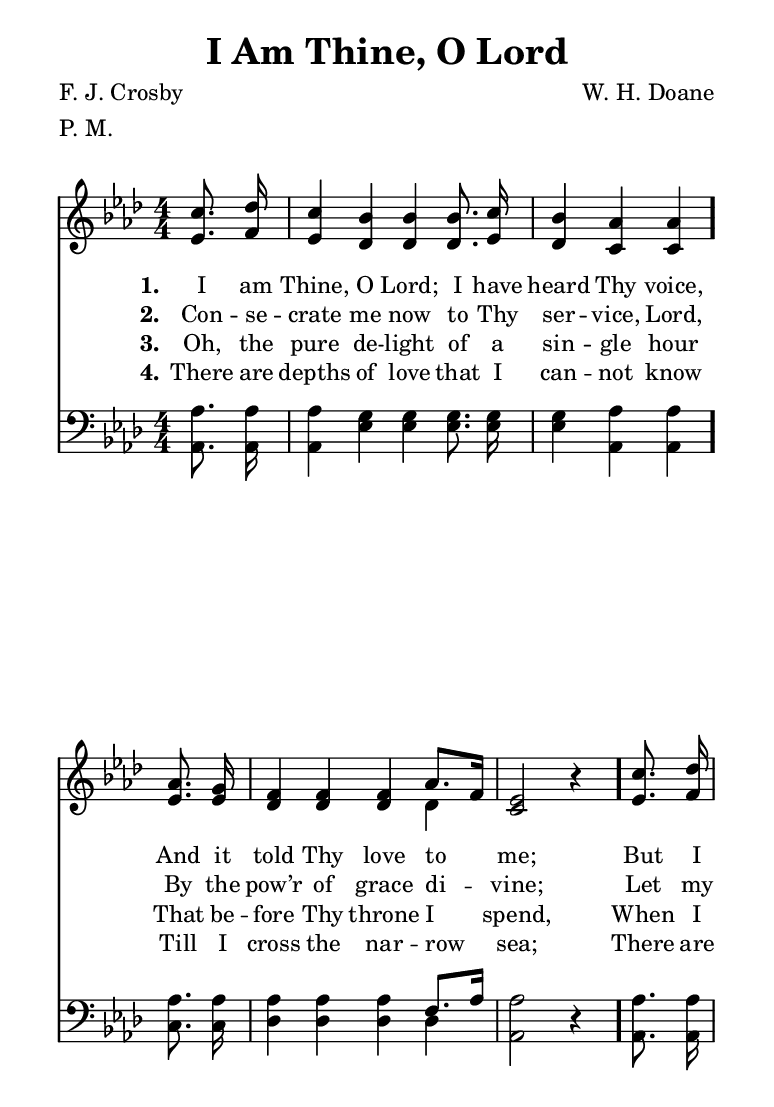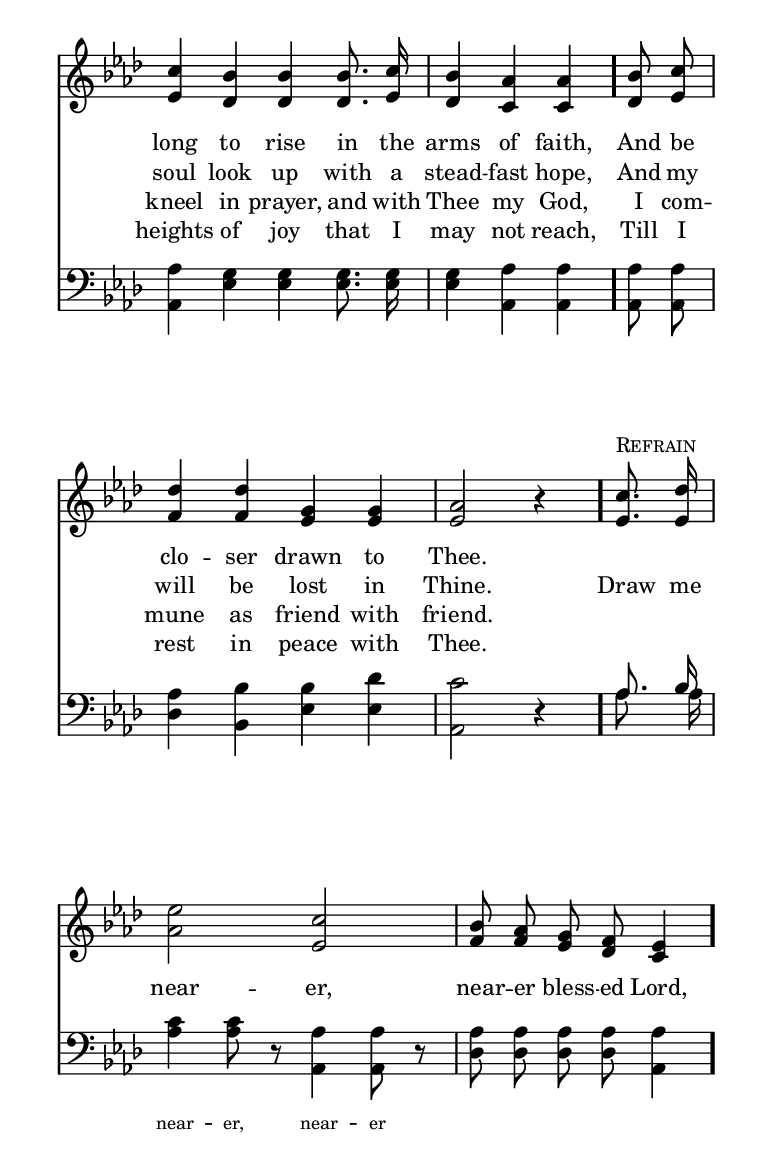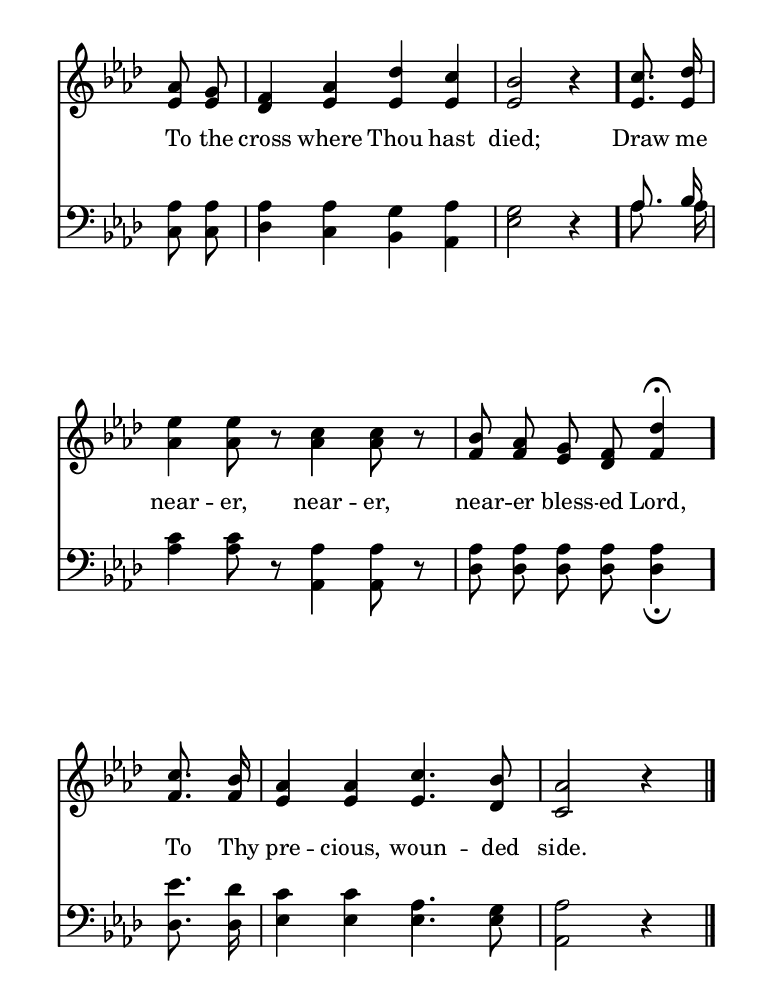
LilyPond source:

\include "common/global.ily"
\paper {
  \include "common/paper.ily"
  system-count = #(cond (is-eogsized 5) (#t #f))
}

\header{
  hymnnumber = "221"
  title = "I Am Thine, O Lord"
  tunename = ""
  meter = "P. M."
  poet = "F. J. Crosby"
  composer = "W. H. Doane"
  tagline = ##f
}

ta = { \tempo 4=80 }
tb = { \tempo 4=40 }

global = {
  \include "common/overrides.ily"
  \override Staff.TimeSignature.style = #'numbered
  \time 4/4
  \override Score.MetronomeMark.transparent = ##t % hide all fermata changes too
  \ta
  \key aes \major
  \partial 4
  \autoBeamOff
}

patternA = { c8. c16 | c4 c c c8. c16 | c4 c c }
patternB = { c8. c16 | c4 c c c8.[ c16] | c2 c4 }
patternG = { c8. c16 | c4 c c c | c2 c4 }
patternC = { c8 c | c4 c c c | c2 c4 }
patternD = { c8. c16 | c2 c | c8 c c c c4 }
patternE = { c8. c16 | c4 c8 r c4 c8 r | c8 c c c c4 }
patternF = { c8. c16 | c4 c c4. c8 | c2 c4 }

notesSoprano = {
\global
\relative c'' {

  c8. des16 | c4 bes bes bes8. c16 | bes4 aes aes
  aes8. g16 | f4 f f aes8.[ f16] | ees2 r4
  c'8. des16 | c4 bes bes bes8. c16 | bes4 aes aes
  bes8 c | des4 des g, g | aes2 r4

  \eogbreak
  << s^\markup { \small \caps "Refrain" }
  { c8. des16 | ees2 c | bes8 aes g f ees4 } >>
  aes8 g | f4 aes des c | bes2 r4
  c8. des16 | ees4 ees8 r c4 c8 r | bes8 aes g f \tb des'4\fermata \ta
  c8. bes16 | aes4 aes c4. bes8 | aes2 r4

  \bar "|."

}
}

notesAlto = {
\global
\relative e' {

  \changePitch \patternA { ees f | ees des des des ees | des c c }
  \changePitch \patternG { ees ees | des des des des | c r }
  \changePitch \patternA { ees f | ees des des des ees | des c c }
  \changePitch \patternC { des ees | f f ees ees | ees r }

  \changePitch \patternD { ees ees | aes ees | f f ees des c }
  \changePitch \patternC { ees ees | des ees ees ees | ees r }
  \changePitch \patternE { ees ees | aes aes aes aes | f f ees des f }
  \changePitch \patternF { f f | ees ees ees des | c r }

}
}

notesTenor = {
\global
\relative a {

  \changePitch \patternA { aes aes | aes g g g g | g aes aes }
  \changePitch \patternB { aes aes | aes aes aes f aes | aes r }
  \changePitch \patternA { aes aes | aes g g g g | g aes aes }
  \changePitch \patternC { aes aes | aes bes bes des | c r }

  \changePitch \patternE { aes bes | c c aes aes | aes aes aes aes aes }
  \changePitch \patternC { aes aes | aes aes g aes | g r }
  \changePitch \patternE { aes bes | c c aes aes | aes aes aes aes aes }
  \changePitch \patternF { ees' des | c c aes g | aes r }

}
}

notesBass = {
\global
\relative f, {

  \changePitch \patternA { aes aes | aes ees' ees ees ees | ees aes, aes }
  \changePitch \patternG { c c | des des des des | aes r }
  \changePitch \patternA { aes aes | aes ees' ees ees ees | ees aes, aes }
  \changePitch \patternC { aes aes | des bes ees ees | aes, r }

  \changePitch \patternE { aes' aes | aes aes aes, aes | des des des des | aes }
  \changePitch \patternC { c c | des c bes aes | ees' r }
  \changePitch \patternE { aes aes | aes aes aes, aes | des des des des des_\fermata }
  \changePitch \patternF { des des | ees ees ees ees | aes, r }

}
}

Refrain = \lyricmode {

Draw me near -- er, near -- er bless -- ed Lord, \bar "."
To the cross where Thou hast died; \bar "."
Draw me near -- er, near -- er, near -- er bless -- ed Lord, \bar "."
To Thy pre -- cious, woun -- ded side. \bar "."

}

wordsA = \lyricmode {
\set stanza = "1."

I am Thine, O Lord; I have heard Thy voice, \bar "."
And it told Thy love to me; \bar "."
But I long to rise in the arms of faith, \bar "."
And be clo -- ser drawn to Thee. \bar "."

}

wordsB = \lyricmode {
\set stanza = "2."

Con -- se -- crate me now to Thy ser -- vice, Lord,
By the pow’r of grace di -- vine;
Let my soul look up with a stead -- fast hope,
And my will be lost in Thine.

\Refrain

}

wordsC = \lyricmode {
\set stanza = "3."

Oh, the pure de -- light of a sin -- gle hour
That be -- fore Thy throne I spend,
When I kneel in prayer, and with Thee my God,
I com -- mune as friend with friend.

}

wordsD = \lyricmode {
\set stanza = "4."

There are depths of love that I can -- not know
Till I cross the nar -- row sea;
There are heights of joy that I may not reach,
Till I rest in peace with Thee.

}

BassRefrain = \lyricmode {

\override LyricText.font-size = #-2
\repeat unfold 36 { \skip 4 }
near -- er, near -- er

}

\score {
  \context ChoirStaff <<
    \context Staff = upper <<
      \set Staff.autoBeaming = ##f
      \set ChoirStaff.systemStartDelimiter = #'SystemStartBar
      \set ChoirStaff.printPartCombineTexts = ##f
      \partcombine #'(2 . 9) \notesSoprano \notesAlto
      \context NullVoice = sopranos { \voiceOne << \notesSoprano >> }
      \context NullVoice = altos { \voiceTwo << \notesAlto >> }
      \context Lyrics = one   \lyricsto sopranos \wordsA
      \context Lyrics = two   \lyricsto sopranos \wordsB
      \context Lyrics = three \lyricsto sopranos \wordsC
      \context Lyrics = four  \lyricsto sopranos \wordsD
    >>
    \context Staff = men <<
      \set Staff.autoBeaming = ##f
      \clef bass
      \set ChoirStaff.printPartCombineTexts = ##f
      \partcombine #'(2 . 9) \notesTenor \notesBass
      \context NullVoice = tenors { \voiceOne << \notesTenor >> }
      \context NullVoice = basses { \voiceTwo << \notesBass >> }
    >>
    \new Lyrics \with { alignBelowContext = men } \lyricsto basses \BassRefrain
  >>
  \layout {
    \include "common/layout.ily"
  }
  \midi{
    \include "common/midi.ily"
  }
}

\version "2.19.49"  % necessary for upgrading to future LilyPond versions.

% vi:set et ts=2 sw=2 ai nocindent syntax=lilypond:
